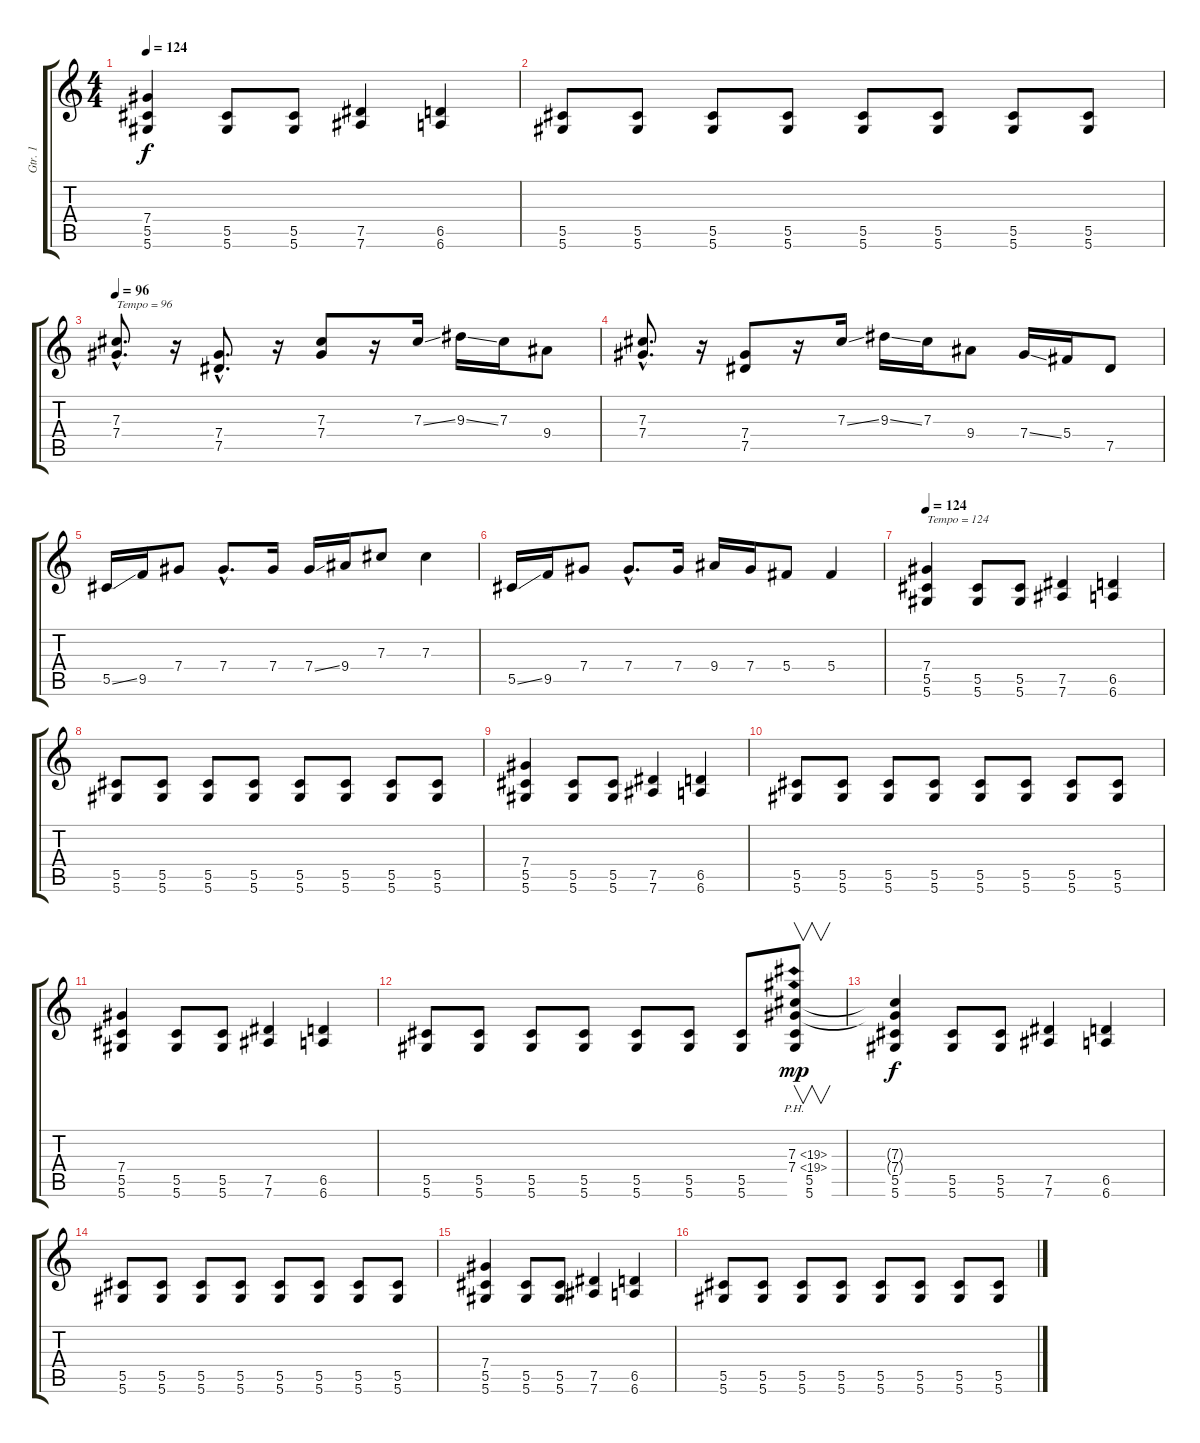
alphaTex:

\track ("Gtr. 1" "Gtr. 1") {instrument distortionguitar}
\staff {score tabs}
\tuning (Eb4 Bb3 Gb3 Db3 Ab2 Eb2) {hide}
\ts (4 4)
\tempo 124
\clef g2
\ks c
(7.4 5.5 5.6).4{dy f} (5.5 5.6).8 (5.5 5.6).8 (7.5 7.6).4 (6.5 6.6).4 |
(5.5 5.6).8 (5.5 5.6).8 (5.5 5.6).8 (5.5 5.6).8 (5.5 5.6).8 (5.5 5.6).8 (5.5 5.6).8 (5.5 5.6).8 |
\tempo 96
(7.3{hac} 7.4{hac}).8{d txt "Tempo = 96" instrument electricguitarjazz} r.16 (7.4{hac} 7.5{hac}).8{d} r.16 (7.3 7.4).8 r.16 7.3{ss}.16 9.3{ss}.16 7.3.16 9.4.8 |
(7.3{hac} 7.4{hac}).8{d} r.16 (7.4 7.5).8 r.16 7.3{ss}.16 9.3{ss}.16 7.3.16 9.4.8 7.4{ss}.16 5.4.16 7.5.8 |
5.5{ss}.16 9.5.16 7.4.8 7.4{hac}.8{d} 7.4.16 7.4{ss}.16 9.4.16 7.3.8 7.3.4 |
5.5{ss}.16 9.5.16 7.4.8 7.4{hac}.8{d} 7.4.16 9.4.16 7.4.16 5.4.8 5.4.4 |
\tempo 124
(7.4 5.5 5.6).4{txt "Tempo = 124" instrument distortionguitar} (5.5 5.6).8 (5.5 5.6).8 (7.5 7.6).4 (6.5 6.6).4 |
(5.5 5.6).8 (5.5 5.6).8 (5.5 5.6).8 (5.5 5.6).8 (5.5 5.6).8 (5.5 5.6).8 (5.5 5.6).8 (5.5 5.6).8 |
(7.4 5.5 5.6).4 (5.5 5.6).8 (5.5 5.6).8 (7.5 7.6).4 (6.5 6.6).4 |
(5.5 5.6).8 (5.5 5.6).8 (5.5 5.6).8 (5.5 5.6).8 (5.5 5.6).8 (5.5 5.6).8 (5.5 5.6).8 (5.5 5.6).8 |
(7.4 5.5 5.6).4 (5.5 5.6).8 (5.5 5.6).8 (7.5 7.6).4 (6.5 6.6).4 |
(5.5 5.6).8 (5.5 5.6).8 (5.5 5.6).8 (5.5 5.6).8 (5.5 5.6).8 (5.5 5.6).8 (5.5 5.6).8 (7.3{ph 12} 7.4{ph 12} 5.5 5.6).8{v dy mp} |
(7.3{t} 7.4{t} 5.5 5.6).4{dy f} (5.5 5.6).8 (5.5 5.6).8 (7.5 7.6).4 (6.5 6.6).4 |
(5.5 5.6).8 (5.5 5.6).8 (5.5 5.6).8 (5.5 5.6).8 (5.5 5.6).8 (5.5 5.6).8 (5.5 5.6).8 (5.5 5.6).8 |
(7.4 5.5 5.6).4 (5.5 5.6).8 (5.5 5.6).8 (7.5 7.6).4 (6.5 6.6).4 |
(5.5 5.6).8 (5.5 5.6).8 (5.5 5.6).8 (5.5 5.6).8 (5.5 5.6).8 (5.5 5.6).8 (5.5 5.6).8 (5.5 5.6).8
